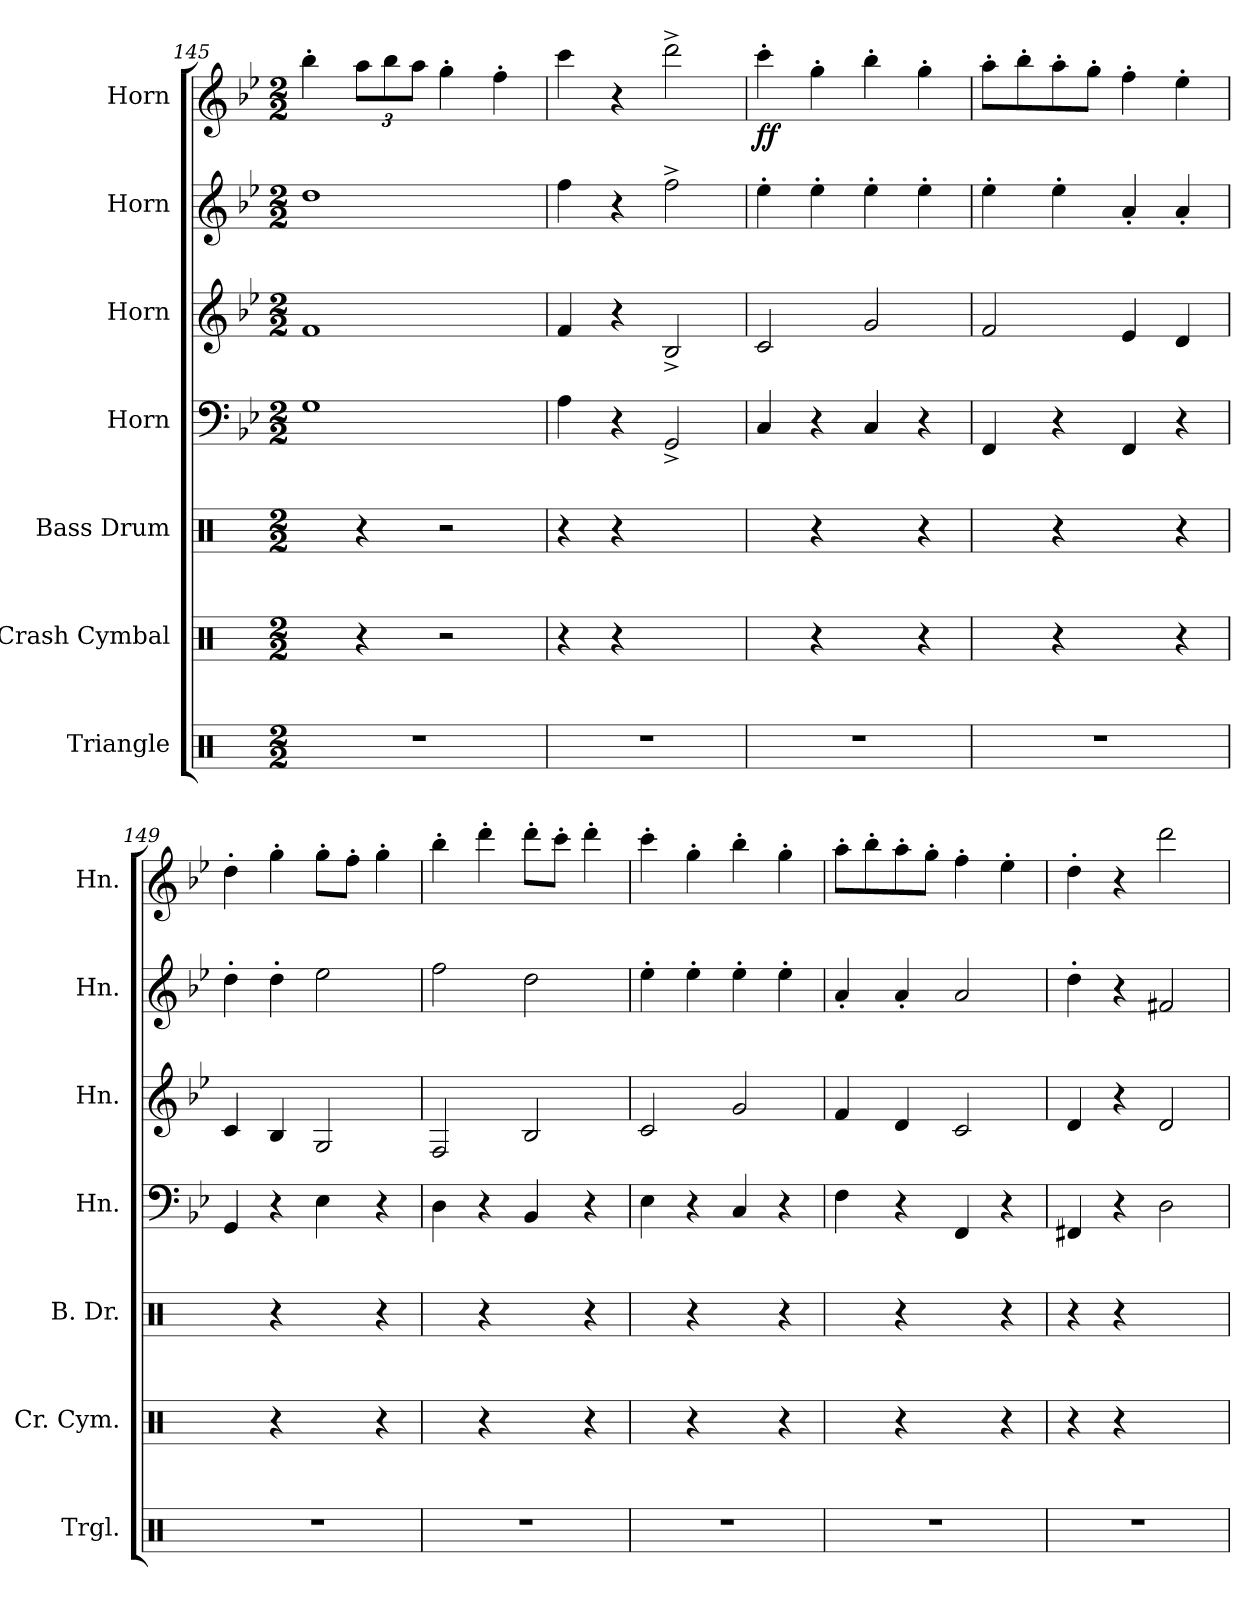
**kern	**kern	**kern	**kern	**kern	**kern	**kern	**dynam
*part7	*part6	*part5	*part4	*part3	*part2	*part1	*part1
*staff7	*staff6	*staff5	*staff4	*staff3	*staff2	*staff1	*staff1
*I"Triangle	*I"Crash Cymbal	*I"Bass Drum	*I"Horn	*I"Horn	*I"Horn	*I"Horn	*
*I'Trgl.	*I'Cr. Cym.	*I'B. Dr.	*I'Hn.	*I'Hn.	*I'Hn.	*I'Hn.	*
*clefX	*clefX	*clefX	*clefF4	*clefG2	*clefG2	*clefG2	*
*	*	*	*ITrd4c7	*ITrd4c7	*ITrd4c7	*ITrd4c7	*
*k[]	*k[]	*k[]	*k[b-e-a-]	*k[b-e-a-]	*k[b-e-a-]	*k[b-e-a-]	*
*C:	*C:	*C:	*E-:	*E-:	*E-:	*E-:	*
*M2/2	*M2/2	*M2/2	*M2/2	*M2/2	*M2/2	*M2/2	*
=145	=145	=145	=145	=145	=145	=145	=145
1r	4R\	4R\	1C	1B-	1g	4ee-'\	.
*	*	*	*	*	*	*Xbrackettup	*
.	4r	4r	.	.	.	12dd\L	.
.	.	.	.	.	.	12ee-\	.
.	.	.	.	.	.	12dd\J	.
.	2r	2r	.	.	.	4cc'\	.
.	.	.	.	.	.	4b-'\	.
!!LO:PB:g=z
=146	=146	=146	=146	=146	=146	=146	=146
1r	4r	4r	4D\	4B-/	4b-\	4ff\	.
.	4r	4r	4r	4r	4r	4r	.
.	2R\	2R\	2CC^/	2E-^/	2b-^\	2gg^\	.
=147	=147	=147	=147	=147	=147	=147	=147
!	!	!	!	!	!	!	!LO:DY:b
1r	4R\	4R\	4FF/	2F/	4a-'\	4ff'\	ff
.	4r	4r	4r	.	4a-'\	4cc'\	.
.	4R\	4R\	4FF/	2c/	4a-'\	4ee-'\	.
.	4r	4r	4r	.	4a-'\	4cc'\	.
=148	=148	=148	=148	=148	=148	=148	=148
1r	4R\	4R\	4BBB-/	2B-/	4a-'\	8dd'\L	.
.	.	.	.	.	.	8ee-'\	.
.	4r	4r	4r	.	4a-'\	8dd'\	.
.	.	.	.	.	.	8cc'\J	.
.	4R\	4R\	4BBB-/	4A-/	4d'/	4b-'\	.
.	4r	4r	4r	4G/	4d'/	4a-'\	.
=149	=149	=149	=149	=149	=149	=149	=149
1r	4R\	4R\	4CC/	4F/	4g'\	4g'\	.
.	4r	4r	4r	4E-/	4g'\	4cc'\	.
.	4R\	4R\	4AA-\	2C/	2a-\	8cc'\L	.
.	.	.	.	.	.	8b-'\J	.
.	4r	4r	4r	.	.	4cc'\	.
=150	=150	=150	=150	=150	=150	=150	=150
1r	4R\	4R\	4GG\	2BB-/	2b-\	4ee-'\	.
.	4r	4r	4r	.	.	4gg'\	.
.	4R\	4R\	4EE-/	2E-/	2g\	8gg'\L	.
.	.	.	.	.	.	8ff'\J	.
.	4r	4r	4r	.	.	4gg'\	.
=151	=151	=151	=151	=151	=151	=151	=151
1r	4R\	4R\	4AA-\	2F/	4a-'\	4ff'\	.
.	4r	4r	4r	.	4a-'\	4cc'\	.
.	4R\	4R\	4FF/	2c/	4a-'\	4ee-'\	.
.	4r	4r	4r	.	4a-'\	4cc'\	.
=152	=152	=152	=152	=152	=152	=152	=152
1r	4R\	4R\	4BB-\	4B-/	4d'/	8dd'\L	.
.	.	.	.	.	.	8ee-'\	.
.	4r	4r	4r	4G/	4d'/	8dd'\	.
.	.	.	.	.	.	8cc'\J	.
.	4R\	4R\	4BBB-/	2F/	2d/	4b-'\	.
.	4r	4r	4r	.	.	4a-'\	.
!!LO:PB:g=z
=153	=153	=153	=153	=153	=153	=153	=153
1r	4r	4r	4BBBn/	4G/	4g'\	4g'\	.
.	4r	4r	4r	4r	4r	4r	.
.	2R\	2R\	2GG\	2G/	2Bn/	2gg\	.
=	=	=	=	=	=	=	=
*-	*-	*-	*-	*-	*-	*-	*-
